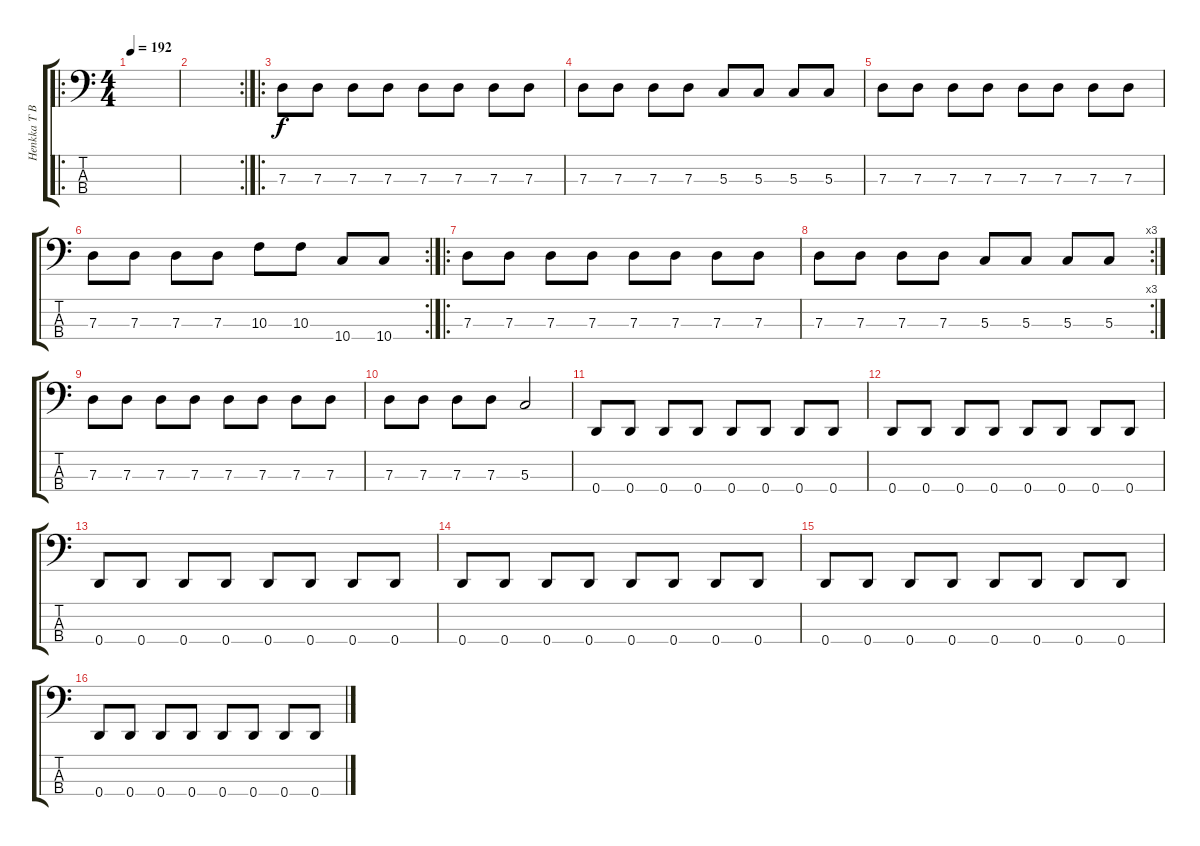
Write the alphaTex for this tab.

\track ("Henkka T Blacksmith " "Henkka T B") {instrument electricbasspick}
\staff {score tabs}
\tuning (F2 C2 G1 D1) {hide}
\ro
\ts (4 4)
\tempo 192
\clef f4
\ks c
|
\rc 2
|
\ro
7.3.8 7.3.8 7.3.8 7.3.8 7.3.8 7.3.8 7.3.8 7.3.8 |
7.3.8 7.3.8 7.3.8 7.3.8 5.3.8 5.3.8 5.3.8 5.3.8 |
7.3.8 7.3.8 7.3.8 7.3.8 7.3.8 7.3.8 7.3.8 7.3.8 |
\rc 2
7.3.8 7.3.8 7.3.8 7.3.8 10.3.8 10.3.8 10.4.8 10.4.8 |
\ro
7.3.8 7.3.8 7.3.8 7.3.8 7.3.8 7.3.8 7.3.8 7.3.8 |
\rc 3
7.3.8 7.3.8 7.3.8 7.3.8 5.3.8 5.3.8 5.3.8 5.3.8 |
7.3.8 7.3.8 7.3.8 7.3.8 7.3.8 7.3.8 7.3.8 7.3.8 |
7.3.8 7.3.8 7.3.8 7.3.8 5.3.2 |
0.4.8 0.4.8 0.4.8 0.4.8 0.4.8 0.4.8 0.4.8 0.4.8 |
0.4.8 0.4.8 0.4.8 0.4.8 0.4.8 0.4.8 0.4.8 0.4.8 |
0.4.8 0.4.8 0.4.8 0.4.8 0.4.8 0.4.8 0.4.8 0.4.8 |
0.4.8 0.4.8 0.4.8 0.4.8 0.4.8 0.4.8 0.4.8 0.4.8 |
0.4.8 0.4.8 0.4.8 0.4.8 0.4.8 0.4.8 0.4.8 0.4.8 |
0.4.8 0.4.8 0.4.8 0.4.8 0.4.8 0.4.8 0.4.8 0.4.8
